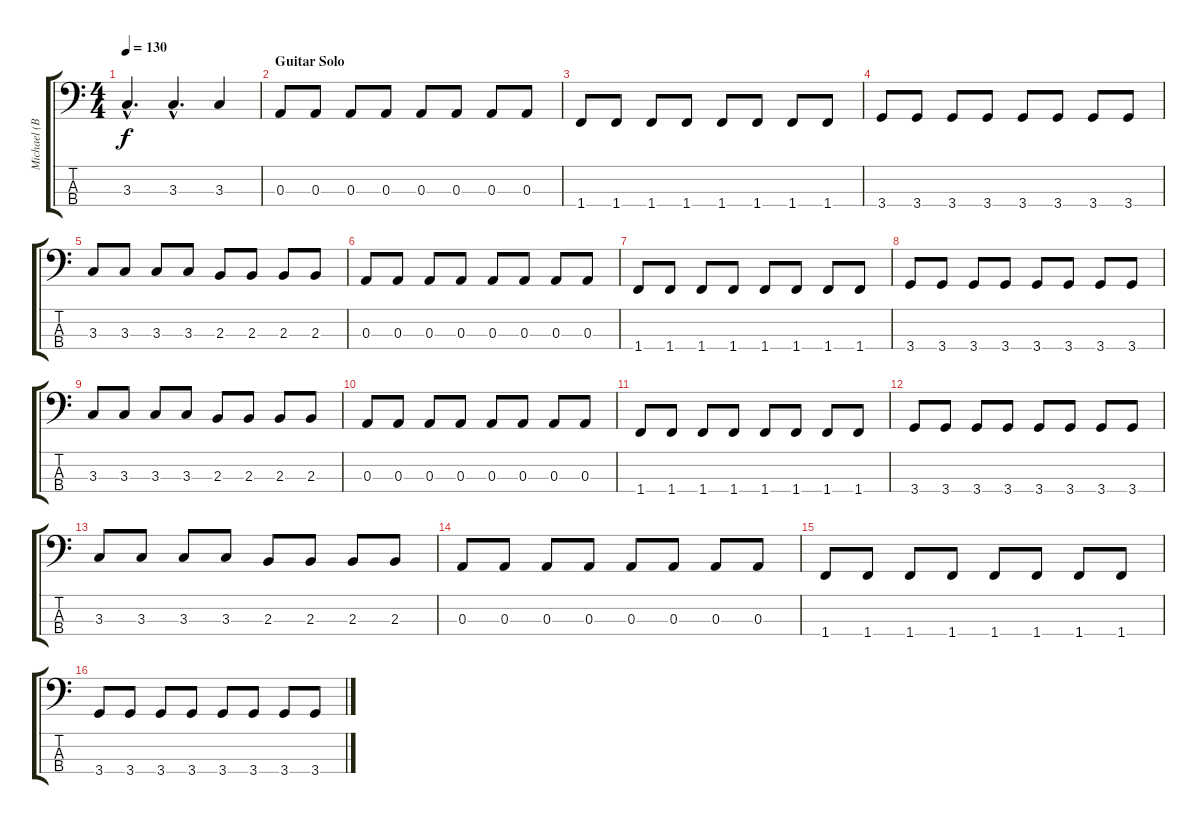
\track ("Michael (Bass)" "Michael (B") {instrument electricbassfinger}
\staff {score tabs}
\tuning (G2 D2 A1 E1) {hide}
\ts (4 4)
\tempo 130
\clef f4
\ks c
3.3{hac}.4{d dy f} 3.3{hac}.4{d} 3.3.4 |
\section ("" "Guitar Solo")
0.3.8 0.3.8 0.3.8 0.3.8 0.3.8 0.3.8 0.3.8 0.3.8 |
1.4.8 1.4.8 1.4.8 1.4.8 1.4.8 1.4.8 1.4.8 1.4.8 |
3.4.8 3.4.8 3.4.8 3.4.8 3.4.8 3.4.8 3.4.8 3.4.8 |
3.3.8 3.3.8 3.3.8 3.3.8 2.3.8 2.3.8 2.3.8 2.3.8 |
0.3.8 0.3.8 0.3.8 0.3.8 0.3.8 0.3.8 0.3.8 0.3.8 |
1.4.8 1.4.8 1.4.8 1.4.8 1.4.8 1.4.8 1.4.8 1.4.8 |
3.4.8 3.4.8 3.4.8 3.4.8 3.4.8 3.4.8 3.4.8 3.4.8 |
3.3.8 3.3.8 3.3.8 3.3.8 2.3.8 2.3.8 2.3.8 2.3.8 |
0.3.8 0.3.8 0.3.8 0.3.8 0.3.8 0.3.8 0.3.8 0.3.8 |
1.4.8 1.4.8 1.4.8 1.4.8 1.4.8 1.4.8 1.4.8 1.4.8 |
3.4.8 3.4.8 3.4.8 3.4.8 3.4.8 3.4.8 3.4.8 3.4.8 |
3.3.8 3.3.8 3.3.8 3.3.8 2.3.8 2.3.8 2.3.8 2.3.8 |
0.3.8 0.3.8 0.3.8 0.3.8 0.3.8 0.3.8 0.3.8 0.3.8 |
1.4.8 1.4.8 1.4.8 1.4.8 1.4.8 1.4.8 1.4.8 1.4.8 |
3.4.8 3.4.8 3.4.8 3.4.8 3.4.8 3.4.8 3.4.8 3.4.8
